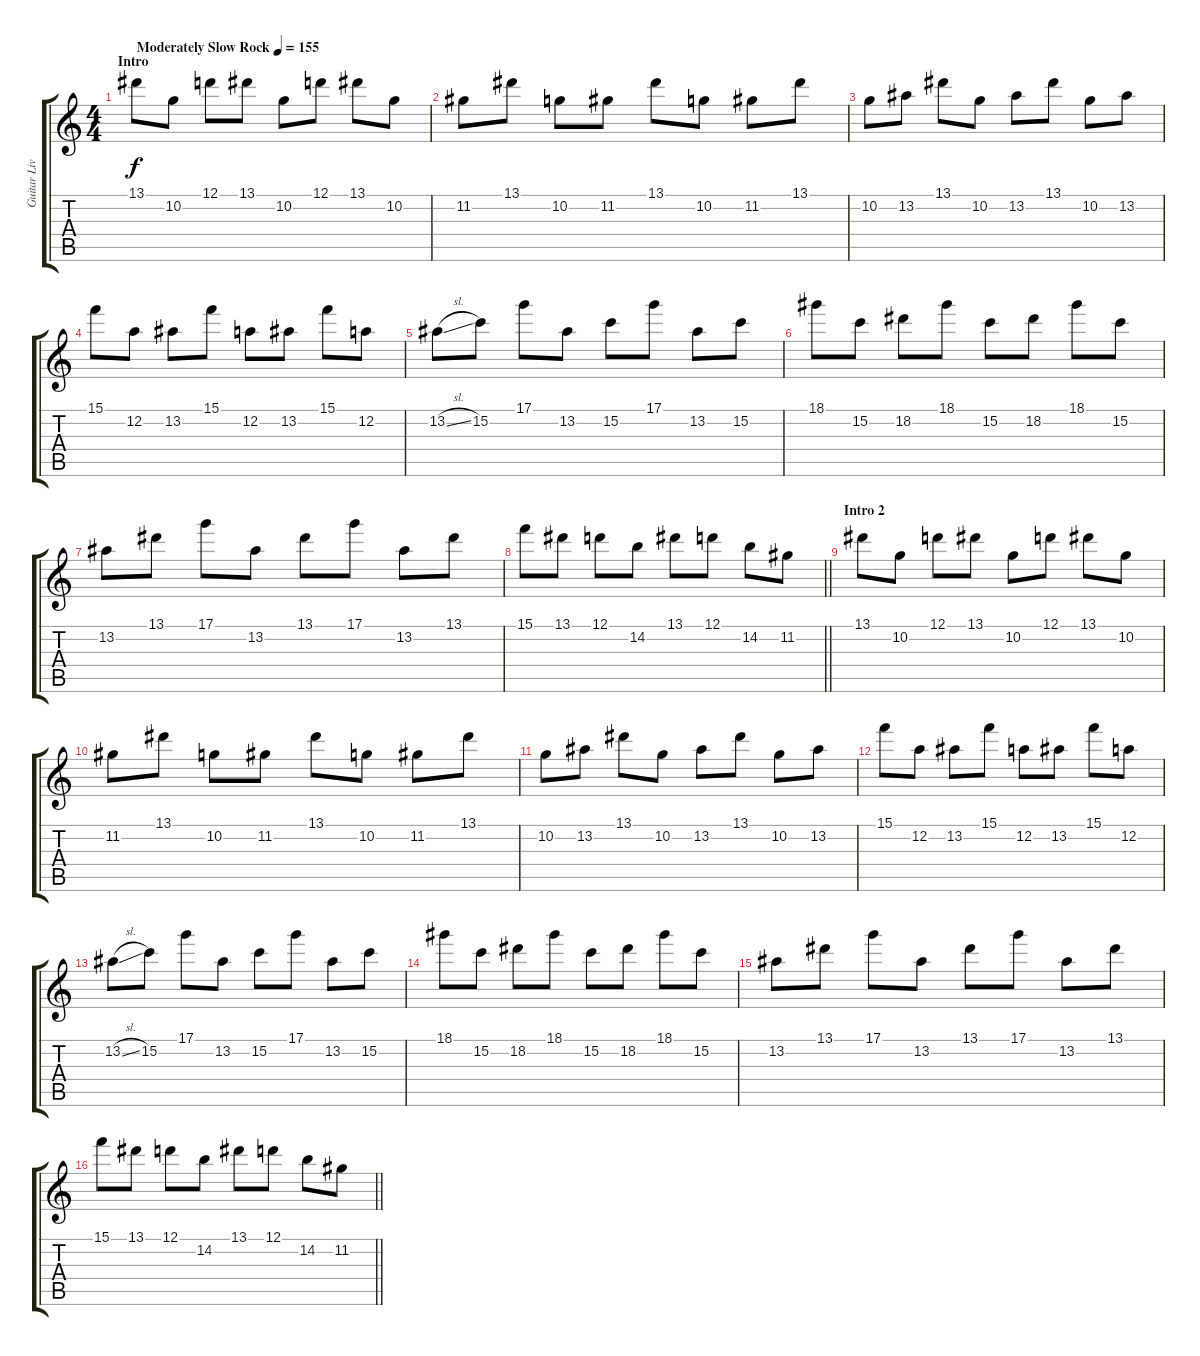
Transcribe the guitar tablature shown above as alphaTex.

\track ("Guitar Live (-1 step version)" "Guitar Liv") {mute instrument acousticguitarsteel}
\staff {score tabs}
\tuning (D4 A3 F3 C3 G2 C2) {hide}
\ts (4 4)
\section ("" "Intro")
\tempo (155 "Moderately Slow Rock")
\clef g2
\ks c
13.1.8{dy f volume 12 instrument distortionguitar} 10.2.8 12.1.8 13.1.8 10.2.8 12.1.8 13.1.8 10.2.8 |
11.2.8 13.1.8 10.2.8 11.2.8 13.1.8 10.2.8 11.2.8 13.1.8 |
10.2.8 13.2.8 13.1.8 10.2.8 13.2.8 13.1.8 10.2.8 13.2.8 |
15.1.8 12.2.8 13.2.8 15.1.8 12.2.8 13.2.8 15.1.8 12.2.8 |
13.2{sl}.8 15.2.8 17.1.8 13.2.8 15.2.8 17.1.8 13.2.8 15.2.8 |
18.1.8 15.2.8 18.2.8 18.1.8 15.2.8 18.2.8 18.1.8 15.2.8 |
13.2.8 13.1.8 17.1.8 13.2.8 13.1.8 17.1.8 13.2.8 13.1.8 |
\barLineRight lightlight
15.1.8 13.1.8 12.1.8 14.2.8 13.1.8 12.1.8 14.2.8 11.2.8 |
\section ("" "Intro 2")
13.1.8{volume 12 instrument distortionguitar} 10.2.8 12.1.8 13.1.8 10.2.8 12.1.8 13.1.8 10.2.8 |
11.2.8 13.1.8 10.2.8 11.2.8 13.1.8 10.2.8 11.2.8 13.1.8 |
10.2.8 13.2.8 13.1.8 10.2.8 13.2.8 13.1.8 10.2.8 13.2.8 |
15.1.8 12.2.8 13.2.8 15.1.8 12.2.8 13.2.8 15.1.8 12.2.8 |
13.2{sl}.8 15.2.8 17.1.8 13.2.8 15.2.8 17.1.8 13.2.8 15.2.8 |
18.1.8 15.2.8 18.2.8 18.1.8 15.2.8 18.2.8 18.1.8 15.2.8 |
13.2.8 13.1.8 17.1.8 13.2.8 13.1.8 17.1.8 13.2.8 13.1.8 |
\barLineRight lightlight
15.1.8 13.1.8 12.1.8 14.2.8 13.1.8 12.1.8 14.2.8 11.2.8
